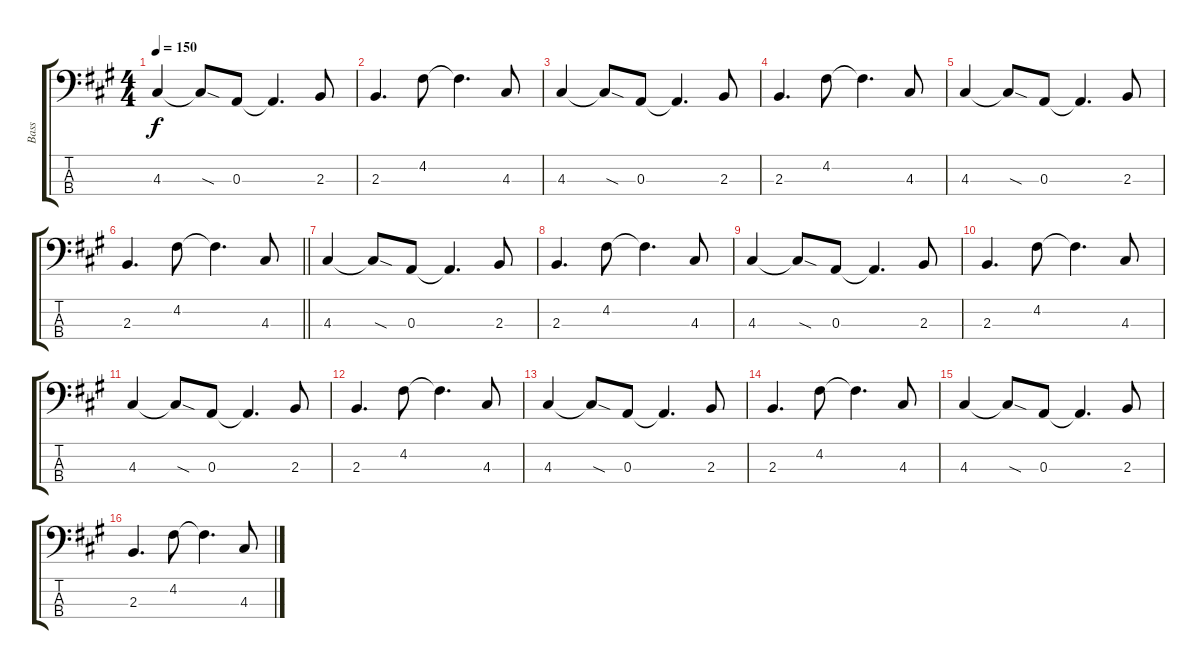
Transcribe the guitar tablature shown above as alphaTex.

\track ("Bass" "Bass") {instrument electricbassfinger}
\staff {score tabs}
\tuning (G2 D2 A1 E1) {hide}
\ts (4 4)
\tempo 150
\clef f4
\ks a
4.3.4{dy f} 4.3{sod t}.8 0.3.8 0.3{t}.4{d} 2.3.8 |
2.3.4{d} 4.2.8 4.2{t}.4{d} 4.3.8 |
4.3.4 4.3{sod t}.8 0.3.8 0.3{t}.4{d} 2.3.8 |
2.3.4{d} 4.2.8 4.2{t}.4{d} 4.3.8 |
4.3.4 4.3{sod t}.8 0.3.8 0.3{t}.4{d} 2.3.8 |
\barLineRight lightlight
2.3.4{d} 4.2.8 4.2{t}.4{d} 4.3.8 |
4.3.4 4.3{sod t}.8 0.3.8 0.3{t}.4{d} 2.3.8 |
2.3.4{d} 4.2.8 4.2{t}.4{d} 4.3.8 |
4.3.4 4.3{sod t}.8 0.3.8 0.3{t}.4{d} 2.3.8 |
2.3.4{d} 4.2.8 4.2{t}.4{d} 4.3.8 |
4.3.4 4.3{sod t}.8 0.3.8 0.3{t}.4{d} 2.3.8 |
2.3.4{d} 4.2.8 4.2{t}.4{d} 4.3.8 |
4.3.4 4.3{sod t}.8 0.3.8 0.3{t}.4{d} 2.3.8 |
2.3.4{d} 4.2.8 4.2{t}.4{d} 4.3.8 |
4.3.4 4.3{sod t}.8 0.3.8 0.3{t}.4{d} 2.3.8 |
2.3.4{d} 4.2.8 4.2{t}.4{d} 4.3.8
